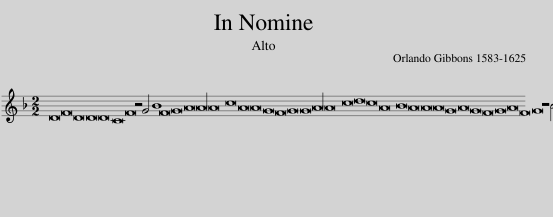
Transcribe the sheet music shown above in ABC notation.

X:1
L:1/8
M:2/2
I:linebreak $
K:Dmin
V:1 treble
V:1
 D16 F16 D16 D16 D16 C16 F16 z4 G4 B8 F16 G16 A16 A32 A16 c16 A16 A16 G16 F16 G16 G16 A32 A16 c16 d16 c16 A16 B16 A16 A16 A16 G16 A16 G16 F16 G16 A16 F16 G16 z4 B4 A8 G16 F16 F16 F16 F16 G16 F16 E16 D16 C16 D16 D16 D16 !fermata!D16 |] %1
